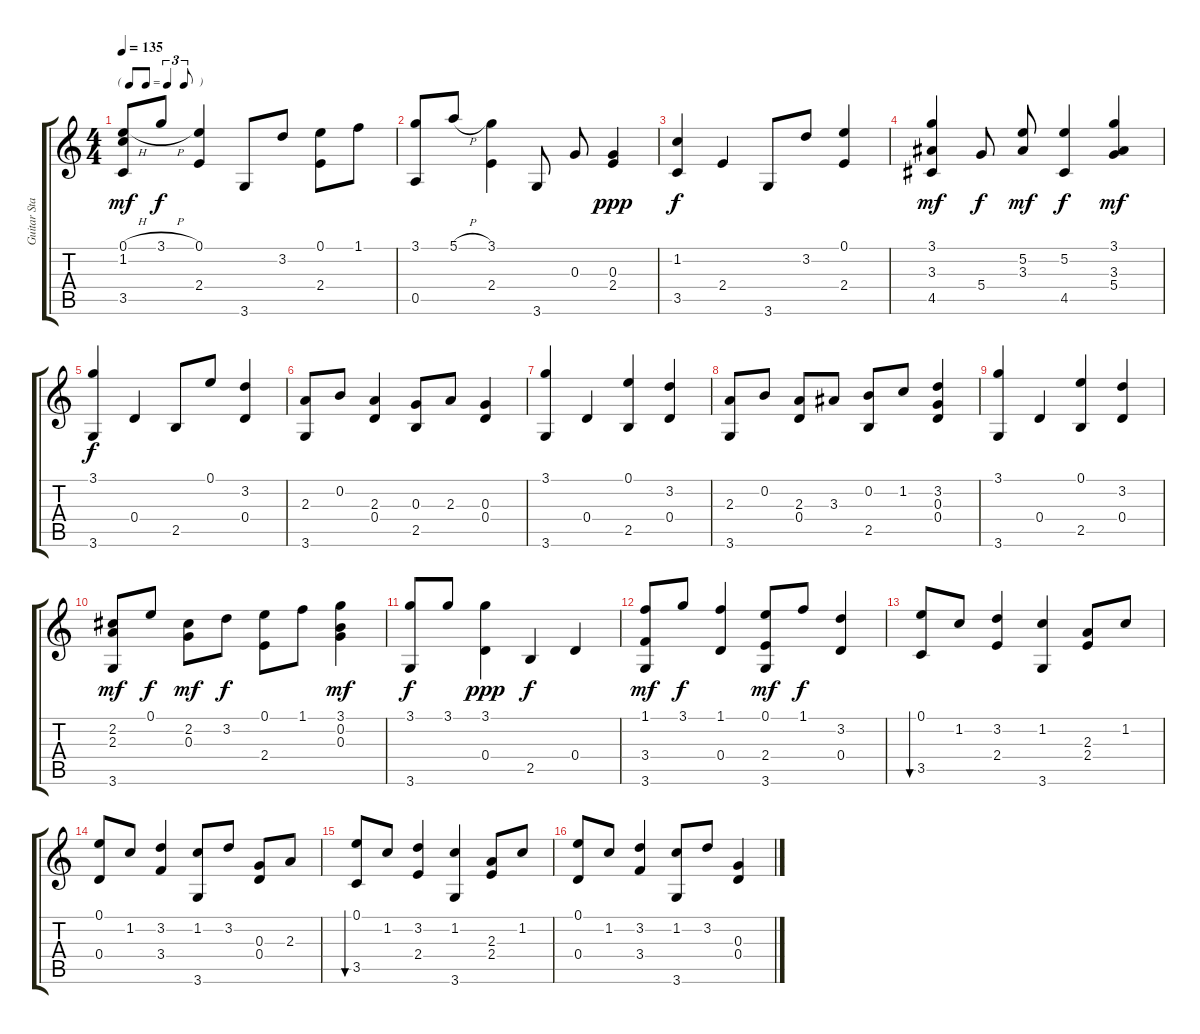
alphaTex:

\track ("Guitar Standard" "Guitar Sta") {instrument acousticguitarnylon}
\staff {score tabs}
\tuning (E4 B3 G3 D3 A2 E2) {hide}
\ts (4 4)
\tf triplet8th
\tempo 135
\clef g2
\ks c
(0.1{h} 1.2 3.5).8{dy mf} 3.1{h}.8{dy f} (0.1 2.4).4 3.6.8 3.2.8 (0.1 2.4).8 1.1.8 |
(3.1 0.5).8 5.1{h}.8 (3.1 2.4).4 3.6.8{beam split} 0.3.8{beam Up} (0.3 2.4).4{dy ppp beam Up} |
(1.2 3.5).4{dy f} 2.4.4 3.6.8 3.2.8 (0.1 2.4).4 |
(3.1 3.3 4.5).4{dy mf beam Up beam split} 5.4.8{dy f beam split} (5.2 3.3).8{dy mf beam Up beam split} (5.2 4.5).4{dy f beam split} (3.1 3.3 5.4).4{dy mf beam Up} |
(3.1 3.6).4{dy f} 0.4.4 2.5.8 0.1.8 (3.2 0.4).4 |
(2.3 3.6).8 0.2.8{beam split} (2.3 0.4).4{beam Up beam split} (0.3 2.5).8 2.3.8{beam split} (0.3 0.4).4{beam Up} |
(3.1 3.6).4 0.4.4 (0.1 2.5).4 (3.2 0.4).4 |
(2.3 3.6).8 0.2.8 (2.3 0.4).8 3.3.8 (0.2 2.5).8 1.2.8 (3.2 0.3 0.4).4 |
(3.1 3.6).4 0.4.4 (0.1 2.5).4 (3.2 0.4).4 |
(2.2 2.3 3.6).8{dy mf} 0.1.8{dy f} (2.2 0.3).8{dy mf} 3.2.8{dy f} (0.1 2.4).8 1.1.8 (3.1 0.2 0.3).4{dy mf} |
(3.1 3.6).8{dy f} 3.1.8 (3.1 0.4).4{dy ppp} 2.5.4{dy f} 0.4.4 |
(1.1 3.4 3.6).8{dy mf} 3.1.8{dy f} (1.1 0.4).4 (0.1 2.4 3.6).8{dy mf} 1.1.8{dy f} (3.2 0.4).4 |
(0.1 3.5).8{bu 60} 1.2.8 (3.2 2.4).4 (1.2 3.6).4 (2.3 2.4).8 1.2.8 |
(0.1 0.4).8 1.2.8 (3.2 3.4).4 (1.2 3.6).8 3.2.8 (0.3 0.4).8 2.3.8 |
(0.1 3.5).8{bu 60} 1.2.8 (3.2 2.4).4 (1.2 3.6).4 (2.3 2.4).8 1.2.8 |
(0.1 0.4).8 1.2.8 (3.2 3.4).4 (1.2 3.6).8 3.2.8{beam split} (0.3 0.4).4{beam Up}
